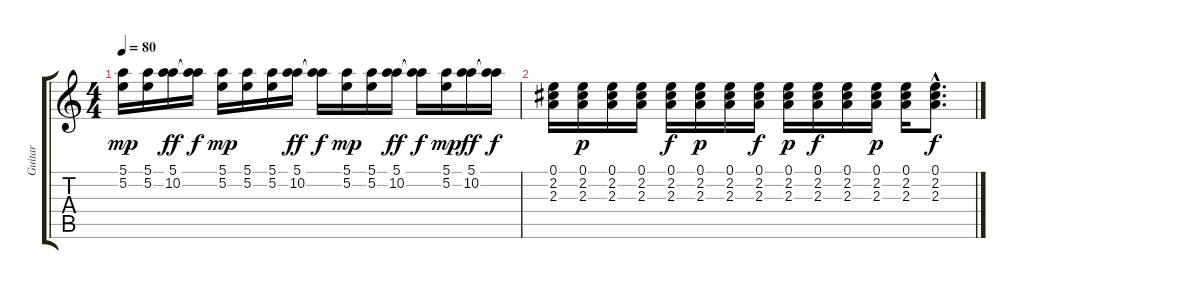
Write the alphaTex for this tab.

\track ("Guitar" "Guitar") {instrument electricguitarjazz}
\staff {score tabs}
\tuning (E4 B3 G3 D3 A2 E2) {hide}
\ts (4 4)
\tempo 80
\clef g2
\ks c
(5.1 5.2).16{dy mp} (5.1 5.2).16 (5.1 10.2).16{dy ff} (5.1{t} 10.2{t}).16{dy f} (5.1 5.2).16{dy mp} (5.1 5.2).16 (5.1 5.2).16 (5.1 10.2).16{dy ff} (5.1{t} 10.2{t}).16{dy f} (5.1 5.2).16{dy mp} (5.1 5.2).16 (5.1 10.2).16{dy ff} (5.1{t} 10.2{t}).16{dy f} (5.1 5.2).16{dy mp} (5.1 10.2).16{dy ff} (5.1{t} 10.2{t}).16{dy f} |
(0.1 2.2 2.3).16 (0.1 2.2 2.3).16{dy p} (0.1 2.2 2.3).16 (0.1 2.2 2.3).16 (0.1 2.2 2.3).16{dy f} (0.1 2.2 2.3).16{dy p} (0.1 2.2 2.3).16 (0.1 2.2 2.3).16{dy f} (0.1 2.2 2.3).16{dy p} (0.1 2.2 2.3).16{dy f} (0.1 2.2 2.3).16 (0.1 2.2 2.3).16{dy p} (0.1 2.2 2.3).16 (0.1{hac} 2.2{hac} 2.3{hac}).8{d dy f}
